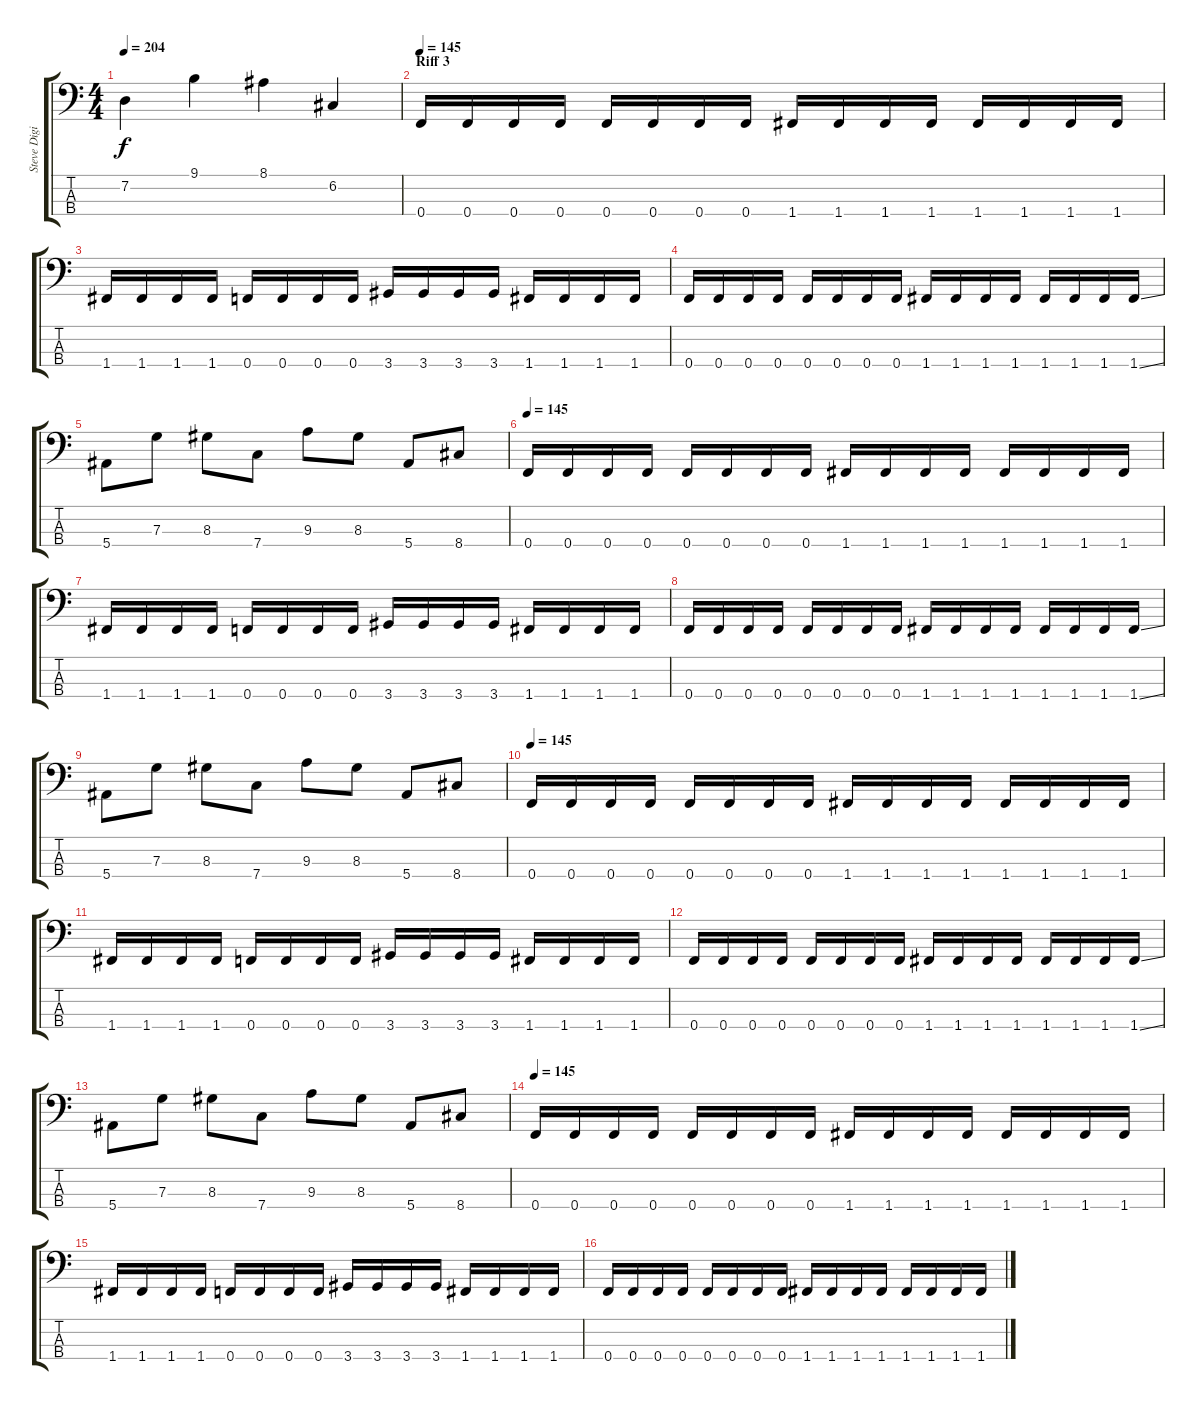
\track ("Steve Digiorgio" "Steve Digi") {instrument electricbasspick}
\staff {score tabs}
\tuning (D2 G1 C2 F1) {hide}
\ts (4 4)
\tempo 204
\clef f4
\ks c
7.2.4{dy f} 9.1.4 8.1.4 6.2.4 |
\section ("" "Riff 3")
\tempo 145
0.4.16 0.4.16 0.4.16 0.4.16 0.4.16 0.4.16 0.4.16 0.4.16 1.4.16 1.4.16 1.4.16 1.4.16 1.4.16 1.4.16 1.4.16 1.4.16 |
1.4.16 1.4.16 1.4.16 1.4.16 0.4.16 0.4.16 0.4.16 0.4.16 3.4.16 3.4.16 3.4.16 3.4.16 1.4.16 1.4.16 1.4.16 1.4.16 |
0.4.16 0.4.16 0.4.16 0.4.16 0.4.16 0.4.16 0.4.16 0.4.16 1.4.16 1.4.16 1.4.16 1.4.16 1.4.16 1.4.16 1.4.16 1.4{ss}.16 |
5.4.8 7.3.8 8.3.8 7.4.8 9.3.8 8.3.8 5.4.8 8.4.8 |
\tempo 145
0.4.16 0.4.16 0.4.16 0.4.16 0.4.16 0.4.16 0.4.16 0.4.16 1.4.16 1.4.16 1.4.16 1.4.16 1.4.16 1.4.16 1.4.16 1.4.16 |
1.4.16 1.4.16 1.4.16 1.4.16 0.4.16 0.4.16 0.4.16 0.4.16 3.4.16 3.4.16 3.4.16 3.4.16 1.4.16 1.4.16 1.4.16 1.4.16 |
0.4.16 0.4.16 0.4.16 0.4.16 0.4.16 0.4.16 0.4.16 0.4.16 1.4.16 1.4.16 1.4.16 1.4.16 1.4.16 1.4.16 1.4.16 1.4{ss}.16 |
5.4.8 7.3.8 8.3.8 7.4.8 9.3.8 8.3.8 5.4.8 8.4.8 |
\tempo 145
0.4.16 0.4.16 0.4.16 0.4.16 0.4.16 0.4.16 0.4.16 0.4.16 1.4.16 1.4.16 1.4.16 1.4.16 1.4.16 1.4.16 1.4.16 1.4.16 |
1.4.16 1.4.16 1.4.16 1.4.16 0.4.16 0.4.16 0.4.16 0.4.16 3.4.16 3.4.16 3.4.16 3.4.16 1.4.16 1.4.16 1.4.16 1.4.16 |
0.4.16 0.4.16 0.4.16 0.4.16 0.4.16 0.4.16 0.4.16 0.4.16 1.4.16 1.4.16 1.4.16 1.4.16 1.4.16 1.4.16 1.4.16 1.4{ss}.16 |
5.4.8 7.3.8 8.3.8 7.4.8 9.3.8 8.3.8 5.4.8 8.4.8 |
\tempo 145
0.4.16 0.4.16 0.4.16 0.4.16 0.4.16 0.4.16 0.4.16 0.4.16 1.4.16 1.4.16 1.4.16 1.4.16 1.4.16 1.4.16 1.4.16 1.4.16 |
1.4.16 1.4.16 1.4.16 1.4.16 0.4.16 0.4.16 0.4.16 0.4.16 3.4.16 3.4.16 3.4.16 3.4.16 1.4.16 1.4.16 1.4.16 1.4.16 |
0.4.16 0.4.16 0.4.16 0.4.16 0.4.16 0.4.16 0.4.16 0.4.16 1.4.16 1.4.16 1.4.16 1.4.16 1.4.16 1.4.16 1.4.16 1.4{ss}.16
